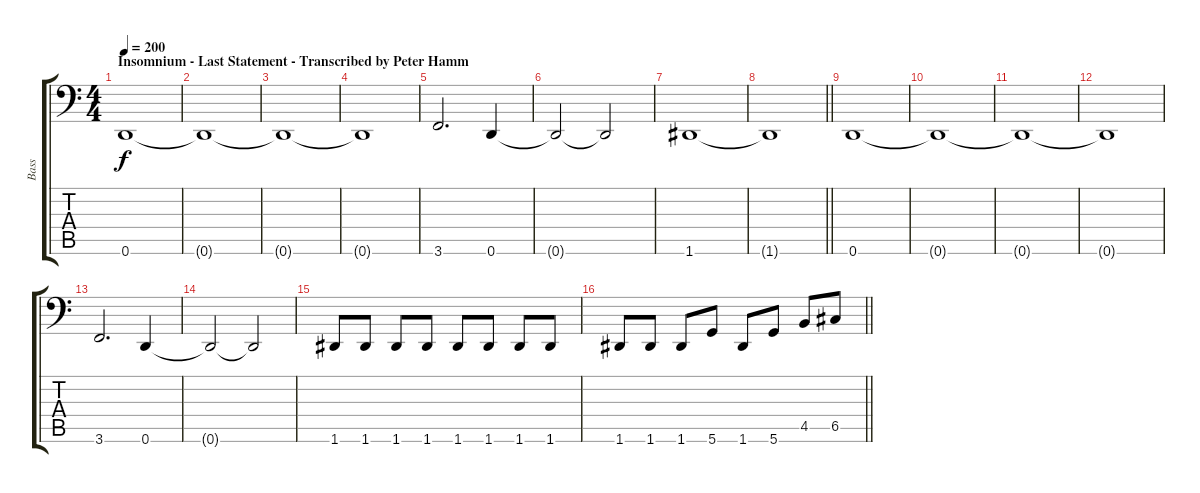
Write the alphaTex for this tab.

\track ("Bass" "Bass") {instrument electricbasspick}
\staff {score tabs}
\tuning (D3 A2 F2 C2 G1 D1) {hide}
\ts (4 4)
\section ("" "Insomnium - Last Statement - Transcribed by Peter Hamm")
\tempo 200
\clef f4
\ks c
0.6.1{dy f instrument electricbasspick} |
0.6{t}.1 |
0.6{t}.1 |
0.6{t}.1 |
3.6.2{d} 0.6.4 |
0.6{t}.2 0.6{t}.2 |
1.6.1 |
\barLineRight lightlight
1.6{t}.1 |
0.6.1 |
0.6{t}.1 |
0.6{t}.1 |
0.6{t}.1 |
3.6.2{d} 0.6.4 |
0.6{t}.2 0.6{t}.2 |
1.6.8 1.6.8 1.6.8 1.6.8 1.6.8 1.6.8 1.6.8 1.6.8 |
\barLineRight lightlight
1.6.8 1.6.8 1.6.8 5.6.8 1.6.8 5.6.8 4.5.8 6.5.8
